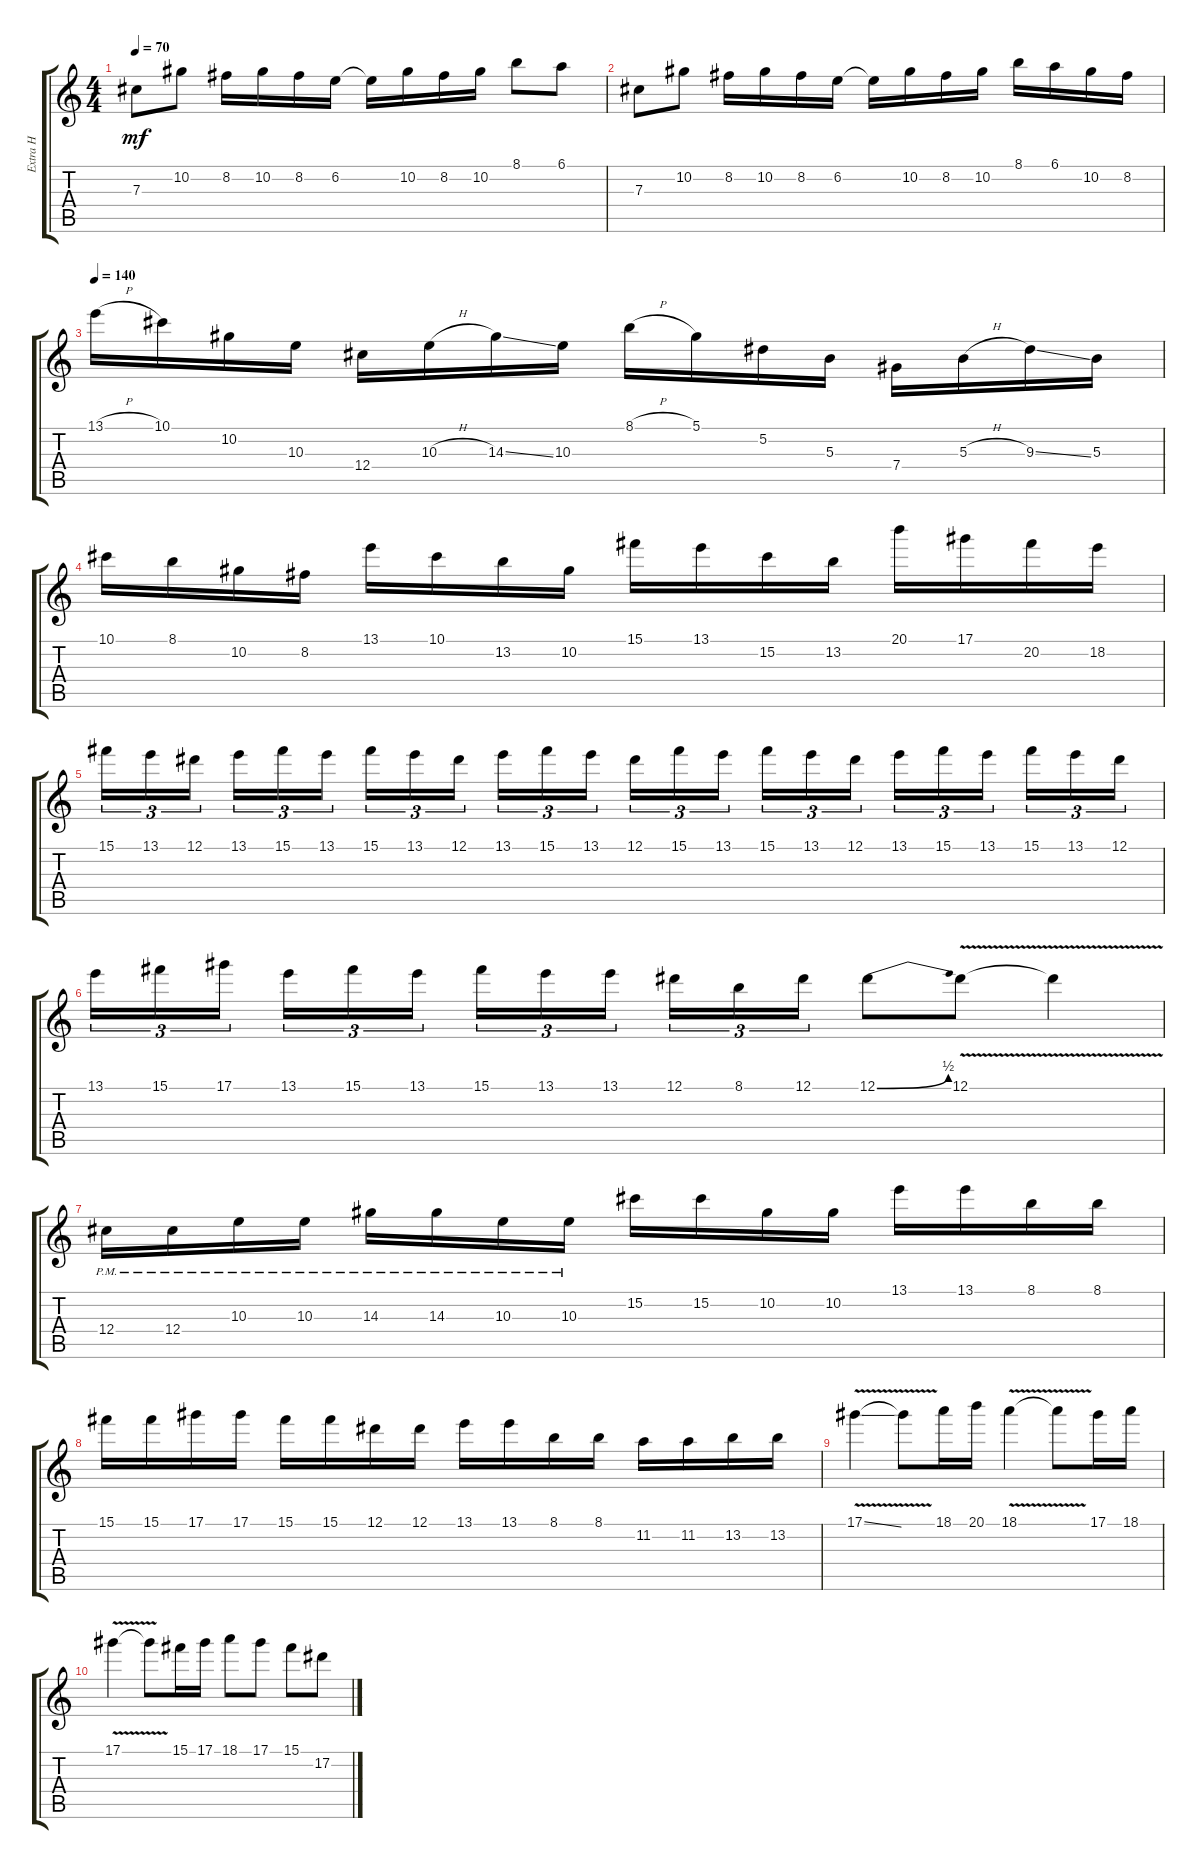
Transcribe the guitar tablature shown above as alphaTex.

\track ("Extra H" "Extra H") {instrument distortionguitar}
\staff {score tabs}
\tuning (Eb4 Bb3 Gb3 Db3 Ab2 Db2) {hide}
\ts (4 4)
\tempo 70
\clef g2
\ks c
7.3.8{dy mf} 10.2.8 8.2.16 10.2.16 8.2.16 6.2.16 6.2{t}.16 10.2.16 8.2.16 10.2.16 8.1.8 6.1.8 |
7.3.8 10.2.8 8.2.16 10.2.16 8.2.16 6.2.16 6.2{t}.16 10.2.16 8.2.16 10.2.16 8.1.16 6.1.16 10.2.16 8.2.16 |
\tempo 140
13.1{h}.16 10.1.16 10.2.16 10.3.16 12.4.16 10.3{h}.16 14.3{ss}.16 10.3.16 8.1{h}.16 5.1.16 5.2.16 5.3.16 7.4.16 5.3{h}.16 9.3{ss}.16 5.3.16 |
10.1.16 8.1.16 10.2.16 8.2.16 13.1.16 10.1.16 13.2.16 10.2.16 15.1.16 13.1.16 15.2.16 13.2.16 20.1.16 17.1.16 20.2.16 18.2.16 |
15.1.16{tu (3 2)} 13.1.16{tu (3 2)} 12.1.16{tu (3 2)} 13.1.16{tu (3 2)} 15.1.16{tu (3 2)} 13.1.16{tu (3 2)} 15.1.16{tu (3 2)} 13.1.16{tu (3 2)} 12.1.16{tu (3 2)} 13.1.16{tu (3 2)} 15.1.16{tu (3 2)} 13.1.16{tu (3 2)} 12.1.16{tu (3 2)} 15.1.16{tu (3 2)} 13.1.16{tu (3 2)} 15.1.16{tu (3 2)} 13.1.16{tu (3 2)} 12.1.16{tu (3 2)} 13.1.16{tu (3 2)} 15.1.16{tu (3 2)} 13.1.16{tu (3 2)} 15.1.16{tu (3 2)} 13.1.16{tu (3 2)} 12.1.16{tu (3 2)} |
13.1.16{tu (3 2)} 15.1.16{tu (3 2)} 17.1.16{tu (3 2)} 13.1.16{tu (3 2)} 15.1.16{tu (3 2)} 13.1.16{tu (3 2)} 15.1.16{tu (3 2)} 13.1.16{tu (3 2)} 13.1.16{tu (3 2)} 12.1.16{tu (3 2)} 8.1.16{tu (3 2)} 12.1.16{tu (3 2)} 12.1{be (bend 0 0 60 2)}.8 12.1{v}.8 12.1{v t}.4 |
12.4{pm}.16 12.4{pm}.16 10.3{pm}.16 10.3{pm}.16 14.3{pm}.16 14.3{pm}.16 10.3{pm}.16 10.3{pm}.16 15.2.16 15.2.16 10.2.16 10.2.16 13.1.16 13.1.16 8.1.16 8.1.16 |
15.1.16 15.1.16 17.1.16 17.1.16 15.1.16 15.1.16 12.1.16 12.1.16 13.1.16 13.1.16 8.1.16 8.1.16 11.2.16 11.2.16 13.2.16 13.2.16 |
17.1{v ss}.4 17.1{t}.8 18.1.16 20.1.16 18.1{v}.4 18.1{v t}.8 17.1.16 18.1.16 |
17.1{v}.4 17.1{v t}.8 15.1.16 17.1.16 18.1.8 17.1.8 15.1.8 17.2.8
